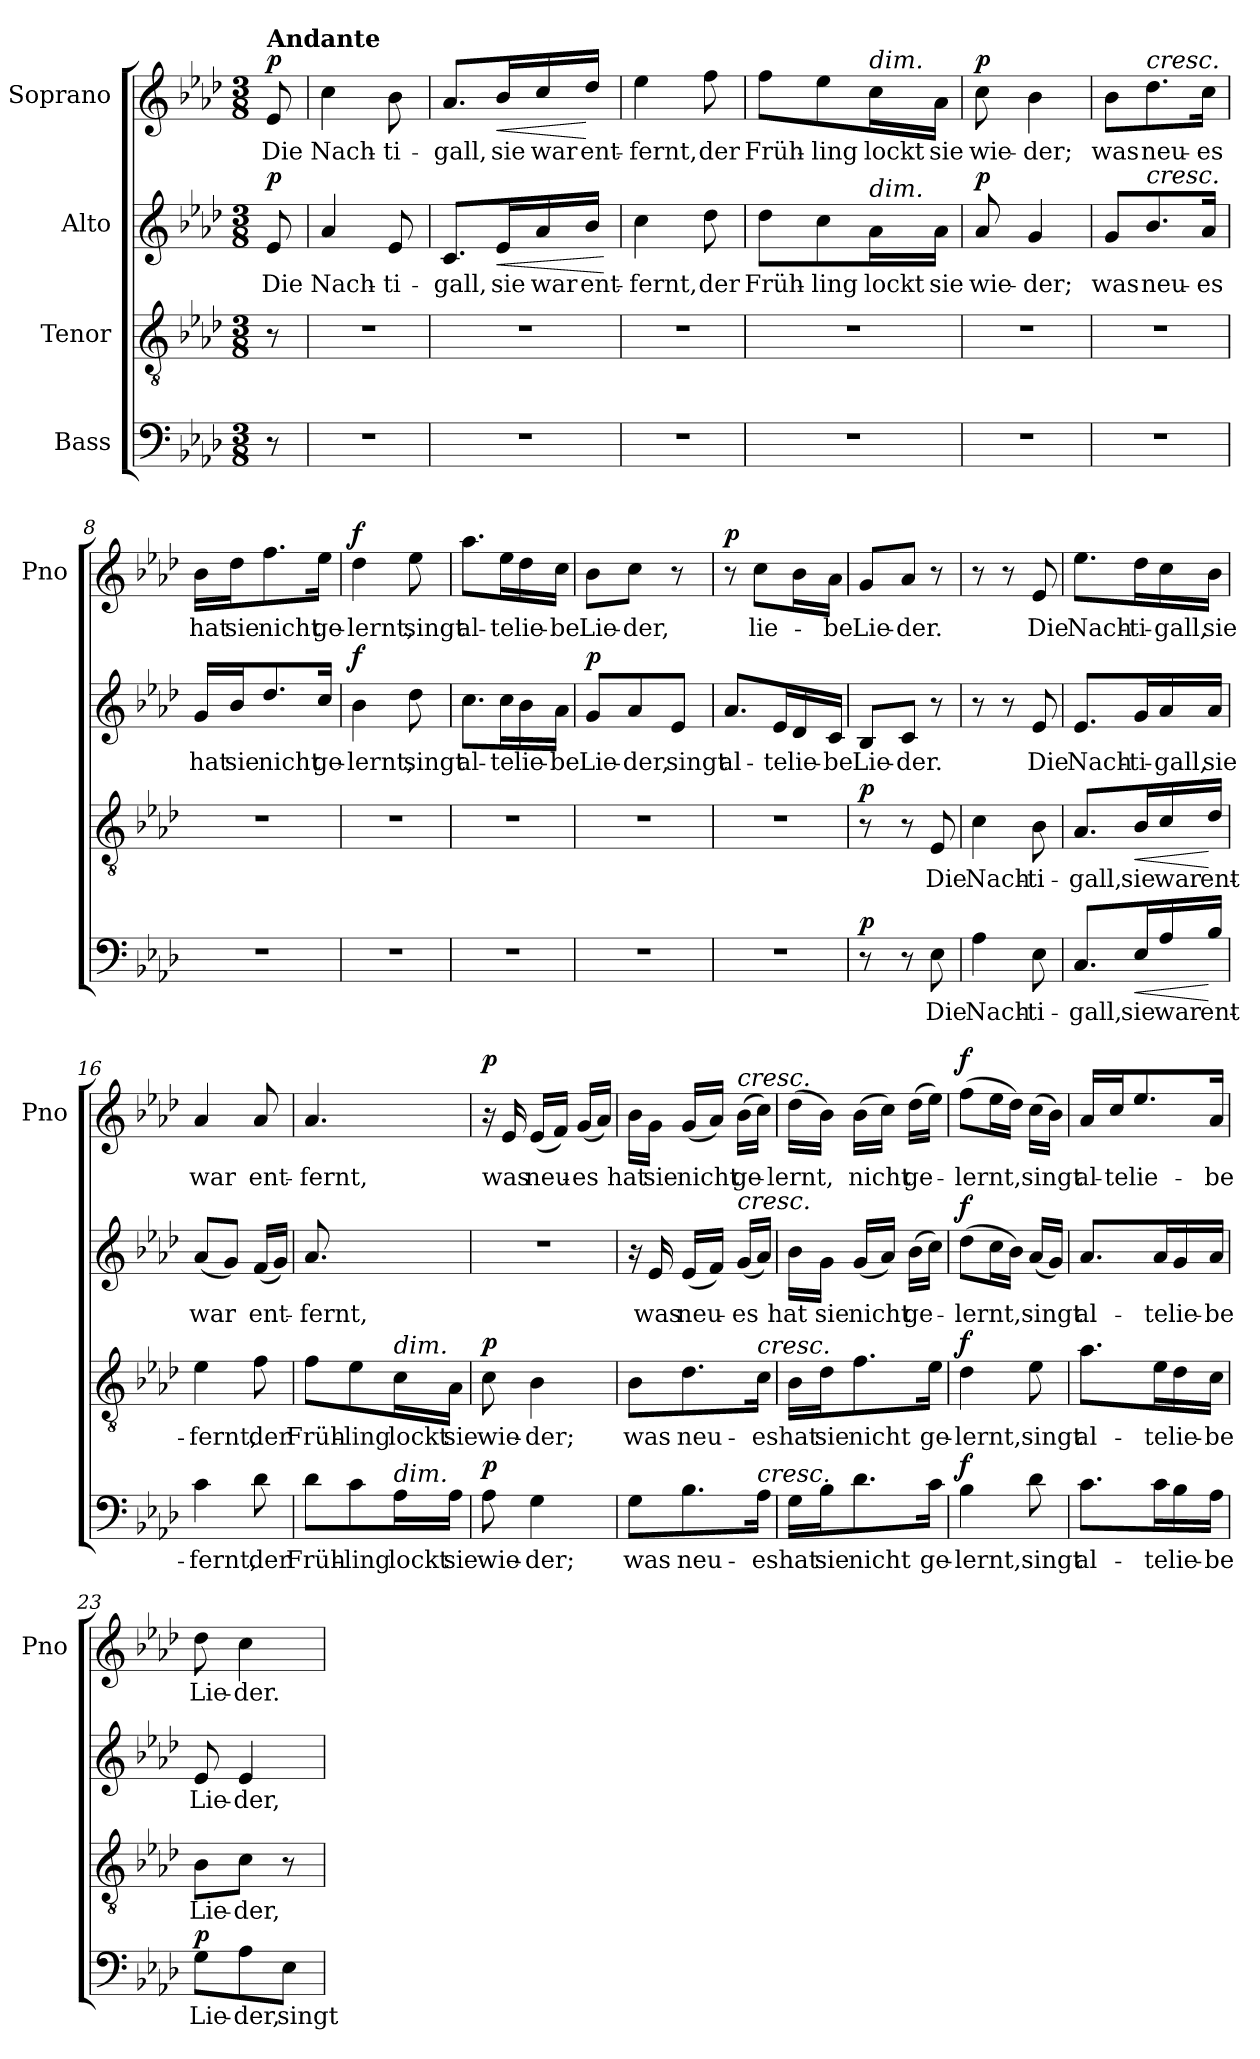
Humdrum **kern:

**kern	**text	**dynam	**kern	**text	**dynam	**kern	**text	**dynam	**kern	**text	**dynam
*part4	*part4	*part4	*part3	*part3	*part3	*part2	*part2	*part2	*part1	*part1	*part1
*staff4	*staff4	*staff4	*staff3	*staff3	*staff3	*staff2	*staff2	*staff2	*staff1	*staff1	*staff1
*I"Bass	*	*	*I"Tenor	*	*	*I"Alto	*	*	*I"Soprano	*	*
*	*	*	*	*	*	*	*	*	*I'Pno	*	*
*clefF4	*	*	*clefGv2	*	*	*clefG2	*	*	*clefG2	*	*
*k[b-e-a-d-]	*	*	*k[b-e-a-d-]	*	*	*k[b-e-a-d-]	*	*	*k[b-e-a-d-]	*	*
*A-:	*	*	*A-:	*	*	*A-:	*	*	*A-:	*	*
*M3/8	*	*	*M3/8	*	*	*M3/8	*	*	*M3/8	*	*
=1	=1	=1	=1	=1	=1	=1	=1	=1	=1	=1	=1
!	!	!	!	!	!	!	!	!	!LO:TX:a:B:t=Andante	!	!
!	!	!	!	!	!	!	!LO:LY:b	!LO:DY:b	!	!LO:LY:b	!LO:DY:b
8r	.	.	8r	.	.	8e-/	Die	p	8e-/	Die	p
=2	=2	=2	=2	=2	=2	=2	=2	=2	=2	=2	=2
!	!	!	!	!	!	!	!LO:LY:b	!	!	!LO:LY:b	!
4.r	.	.	4.r	.	.	4a-/	Nach-	.	4cc\	Nach-	.
!	!	!	!	!	!	!	!LO:LY:b	!	!	!LO:LY:b	!
.	.	.	.	.	.	8e-/	-ti-	.	8b-\	-ti-	.
=3	=3	=3	=3	=3	=3	=3	=3	=3	=3	=3	=3
!	!	!	!	!	!	!	!LO:LY:b	!	!	!LO:LY:b	!
4.r	.	.	4.r	.	.	8.c/L	-gall,	.	8.a-/L	-gall,	.
!	!	!	!	!	!	!	!LO:LY:b	!LO:HP:b	!	!LO:LY:b	!LO:HP:b
.	.	.	.	.	.	16e-/L	sie	<	16b-/L	sie	<
!	!	!	!	!	!	!	!LO:LY:b	!	!	!LO:LY:b	!
.	.	.	.	.	.	16a-/	war	.	16cc/	war	.
!	!	!	!	!	!	!	!LO:LY:b	!	!	!LO:LY:b	!
.	.	.	.	.	.	16b-/JJ	ent-	.	16dd-/JJ	ent-	[
.	.	.	.	.	.	.	.	[	.	.	.
=4	=4	=4	=4	=4	=4	=4	=4	=4	=4	=4	=4
!	!	!	!	!	!	!	!LO:LY:b	!	!	!LO:LY:b	!
4.r	.	.	4.r	.	.	4cc\	-fernt,	.	4ee-\	-fernt,	.
!	!	!	!	!	!	!	!LO:LY:b	!	!	!LO:LY:b	!
.	.	.	.	.	.	8dd-\	der	.	8ff\	der	.
=5	=5	=5	=5	=5	=5	=5	=5	=5	=5	=5	=5
!	!	!	!	!	!	!	!LO:LY:b	!	!	!LO:LY:b	!
4.r	.	.	4.r	.	.	8dd-\L	Früh-	.	8ff\L	Früh-	.
!	!	!	!	!	!	!	!LO:LY:b	!	!	!LO:LY:b	!
.	.	.	.	.	.	8cc\	-ling	.	8ee-\	-ling	.
!	!	!	!	!	!	!	!	!	!LO:TX:a:i:t=dim.	!	!
!	!	!	!	!	!	!LO:TX:a:i:t=dim.	!	!	!	!	!
!	!	!	!	!	!	!	!LO:LY:b	!	!	!LO:LY:b	!
.	.	.	.	.	.	16a-\L	lockt	.	16cc\L	lockt	.
!	!	!	!	!	!	!	!LO:LY:b	!	!	!LO:LY:b	!
.	.	.	.	.	.	16a-\JJ	sie	.	16a-\JJ	sie	.
=6	=6	=6	=6	=6	=6	=6	=6	=6	=6	=6	=6
!	!	!	!	!	!	!	!LO:LY:b	!LO:DY:b	!	!LO:LY:b	!LO:DY:b
4.r	.	.	4.r	.	.	8a-/	wie-	p	8cc\	wie-	p
!	!	!	!	!	!	!	!LO:LY:b	!	!	!LO:LY:b	!
.	.	.	.	.	.	4g/	-der;	.	4b-\	-der;	.
!!LO:LB:g=z
=7	=7	=7	=7	=7	=7	=7	=7	=7	=7	=7	=7
!	!	!	!	!	!	!	!LO:LY:b	!	!	!LO:LY:b	!
4.r	.	.	4.r	.	.	8g/L	was	.	8b-\L	was	.
!	!	!	!	!	!	!	!	!	!LO:TX:a:i:t=cresc.	!	!
!	!	!	!	!	!	!LO:TX:a:i:t=cresc.	!	!	!	!	!
!	!	!	!	!	!	!	!LO:LY:b	!	!	!LO:LY:b	!
.	.	.	.	.	.	8.b-/	neu-	.	8.dd-\	neu-	.
!	!	!	!	!	!	!	!LO:LY:b	!	!	!LO:LY:b	!
.	.	.	.	.	.	16a-/Jk	-es	.	16cc\Jk	-es	.
=8	=8	=8	=8	=8	=8	=8	=8	=8	=8	=8	=8
!	!	!	!	!	!	!	!LO:LY:b	!	!	!LO:LY:b	!
4.r	.	.	4.r	.	.	16g/LL	hat	.	16b-\LL	hat	.
!	!	!	!	!	!	!	!LO:LY:b	!	!	!LO:LY:b	!
.	.	.	.	.	.	16b-/J	sie	.	16dd-\J	sie	.
!	!	!	!	!	!	!	!LO:LY:b	!	!	!LO:LY:b	!
.	.	.	.	.	.	8.dd-/	nicht	.	8.ff\	nicht	.
!	!	!	!	!	!	!	!LO:LY:b	!	!	!LO:LY:b	!
.	.	.	.	.	.	16cc/Jk	ge-	.	16ee-\Jk	ge-	.
=9	=9	=9	=9	=9	=9	=9	=9	=9	=9	=9	=9
!	!	!	!	!	!	!	!LO:LY:b	!LO:DY:b	!	!LO:LY:b	!LO:DY:b
4.r	.	.	4.r	.	.	4b-\	-lernt,	f	4dd-\	-lernt,	f
!	!	!	!	!	!	!	!LO:LY:b	!	!	!LO:LY:b	!
.	.	.	.	.	.	8dd-\	singt	.	8ee-\	singt	.
=10	=10	=10	=10	=10	=10	=10	=10	=10	=10	=10	=10
!	!	!	!	!	!	!	!LO:LY:b	!	!	!LO:LY:b	!
4.r	.	.	4.r	.	.	8.cc\L	al-	.	8.aa-\L	al-	.
!	!	!	!	!	!	!	!LO:LY:b	!	!	!LO:LY:b	!
.	.	.	.	.	.	16cc\L	-te	.	16ee-\L	-te	.
!	!	!	!	!	!	!	!LO:LY:b	!	!	!LO:LY:b	!
.	.	.	.	.	.	16b-\	lie-	.	16dd-\	lie-	.
!	!	!	!	!	!	!	!LO:LY:b	!	!	!LO:LY:b	!
.	.	.	.	.	.	16a-\JJ	-be	.	16cc\JJ	-be	.
=11	=11	=11	=11	=11	=11	=11	=11	=11	=11	=11	=11
!	!	!	!	!	!	!	!LO:LY:b	!LO:DY:b	!	!LO:LY:b	!
4.r	.	.	4.r	.	.	8g/L	Lie-	p	8b-\L	Lie-	.
!	!	!	!	!	!	!	!LO:LY:b	!	!	!LO:LY:b	!
.	.	.	.	.	.	8a-/	-der,	.	8cc\J	-der,	.
!	!	!	!	!	!	!	!LO:LY:b	!	!	!	!
.	.	.	.	.	.	8e-/J	singt	.	8r	.	.
=12	=12	=12	=12	=12	=12	=12	=12	=12	=12	=12	=12
!	!	!	!	!	!	!	!LO:LY:b	!	!	!	!LO:DY:b
4.r	.	.	4.r	.	.	8.a-/L	al-	.	8r	.	p
!	!	!	!	!	!	!	!	!	!	!LO:LY:b	!
.	.	.	.	.	.	.	.	.	8cc\L	lie-	.
!	!	!	!	!	!	!	!LO:LY:b	!	!	!	!
.	.	.	.	.	.	16e-/L	-te	.	.	.	.
!	!	!	!	!	!	!	!LO:LY:b	!	!	!	!
.	.	.	.	.	.	16d-/	lie-	.	16b-\L	.	.
!	!	!	!	!	!	!	!LO:LY:b	!	!	!LO:LY:b	!
.	.	.	.	.	.	16c/JJ	-be	.	16a-\JJ	-be	.
!!LO:PB:g=z
=13	=13	=13	=13	=13	=13	=13	=13	=13	=13	=13	=13
!	!	!LO:DY:b	!	!	!LO:DY:b	!	!LO:LY:b	!	!	!LO:LY:b	!
8r	.	p	8r	.	p	8B-/L	Lie-	.	8g/L	Lie-	.
!	!	!	!	!	!	!	!LO:LY:b	!	!	!LO:LY:b	!
8r	.	.	8r	.	.	8c/J	-der.	.	8a-/J	-der.	.
!	!LO:LY:b	!	!	!LO:LY:b	!	!	!	!	!	!	!
8E-\	Die	.	8E-/	Die	.	8r	.	.	8r	.	.
=14	=14	=14	=14	=14	=14	=14	=14	=14	=14	=14	=14
!	!LO:LY:b	!	!	!LO:LY:b	!	!	!	!	!	!	!
4A-\	Nach-	.	4c\	Nach-	.	8r	.	.	8r	.	.
.	.	.	.	.	.	8r	.	.	8r	.	.
!	!LO:LY:b	!	!	!LO:LY:b	!	!	!LO:LY:b	!	!	!LO:LY:b	!
8E-\	-ti-	.	8B-\	-ti-	.	8e-/	Die	.	8e-/	Die	.
=15	=15	=15	=15	=15	=15	=15	=15	=15	=15	=15	=15
!	!LO:LY:b	!	!	!LO:LY:b	!	!	!LO:LY:b	!	!	!LO:LY:b	!
8.C/L	-gall,	.	8.A-/L	-gall,	.	8.e-/L	Nach-	.	8.ee-\L	Nach-	.
!	!LO:LY:b	!LO:HP:b	!	!LO:LY:b	!LO:HP:b	!	!LO:LY:b	!	!	!LO:LY:b	!
16E-/L	sie	<	16B-/L	sie	<	16g/L	-ti-	.	16dd-\L	-ti-	.
!	!LO:LY:b	!	!	!LO:LY:b	!	!	!LO:LY:b	!	!	!LO:LY:b	!
16A-/	war	.	16c/	war	.	16a-/	-gall,	.	16cc\	-gall,	.
!	!LO:LY:b	!	!	!LO:LY:b	!	!	!LO:LY:b	!	!	!LO:LY:b	!
16B-/JJ	ent-	[	16d-/JJ	ent-	[	16a-/JJ	sie	.	16b-\JJ	sie	.
=16	=16	=16	=16	=16	=16	=16	=16	=16	=16	=16	=16
!	!LO:LY:b	!	!	!LO:LY:b	!	!	!LO:LY:b	!	!	!LO:LY:b	!
4c\	-fernt,	.	4e-\	-fernt,	.	(<8a-/L	war	.	4a-/	war	.
.	.	.	.	.	.	8g/J)	.	.	.	.	.
!	!LO:LY:b	!	!	!LO:LY:b	!	!	!LO:LY:b	!	!	!LO:LY:b	!
8d-\	der	.	8f\	der	.	(<16f/LL	ent-	.	8a-/	ent-	.
.	.	.	.	.	.	16g/JJ)	.	.	.	.	.
=17	=17	=17	=17	=17	=17	=17	=17	=17	=17	=17	=17
!	!LO:LY:b	!	!	!LO:LY:b	!	!	!LO:LY:b	!	!	!LO:LY:b	!
8d-\L	Früh-	.	8f\L	Früh-	.	8.a-/	-fernt,	.	4.a-/	-fernt,	.
!	!LO:LY:b	!	!	!LO:LY:b	!	!	!	!	!	!	!
8c\	-ling	.	8e-\	-ling	.	.	.	.	.	.	.
.	.	.	.	.	.	8.ryy	.	.	.	.	.
!	!	!	!LO:TX:a:i:t=dim.	!	!	!	!	!	!	!	!
!LO:TX:a:i:t=dim.	!	!	!	!	!	!	!	!	!	!	!
!	!LO:LY:b	!	!	!LO:LY:b	!	!	!	!	!	!	!
16A-\L	lockt	.	16c\L	lockt	.	.	.	.	.	.	.
!	!LO:LY:b	!	!	!LO:LY:b	!	!	!	!	!	!	!
16A-\JJ	sie	.	16A-\JJ	sie	.	.	.	.	.	.	.
=18	=18	=18	=18	=18	=18	=18	=18	=18	=18	=18	=18
!	!LO:LY:b	!LO:DY:b	!	!LO:LY:b	!LO:DY:b	!	!	!	!	!	!LO:DY:b
8A-\	wie-	p	8c\	wie-	p	4.r	.	.	16r	.	p
!	!	!	!	!	!	!	!	!	!	!LO:LY:b	!
.	.	.	.	.	.	.	.	.	16e-/	was	.
!	!LO:LY:b	!	!	!LO:LY:b	!	!	!	!	!	!LO:LY:b	!
4G\	-der;	.	4B-\	-der;	.	.	.	.	(<16e-/LL	neu-	.
.	.	.	.	.	.	.	.	.	16f/JJ)	.	.
!	!	!	!	!	!	!	!	!	!	!LO:LY:b	!
.	.	.	.	.	.	.	.	.	(<16g/LL	-es	.
.	.	.	.	.	.	.	.	.	16a-/JJ)	.	.
!!LO:PB:g=z
=19	=19	=19	=19	=19	=19	=19	=19	=19	=19	=19	=19
!	!LO:LY:b	!	!	!LO:LY:b	!	!	!	!	!	!LO:LY:b	!
8G\L	was	.	8B-\L	was	.	16r	.	.	16b-\LL	hat	.
!	!	!	!	!	!	!	!LO:LY:b	!	!	!LO:LY:b	!
.	.	.	.	.	.	16e-/	was	.	16g\JJ	sie	.
!	!LO:LY:b	!	!	!LO:LY:b	!	!	!LO:LY:b	!	!	!LO:LY:b	!
8.B-\	neu-	.	8.d-\	neu-	.	(<16e-/LL	neu-	.	(<16g/LL	nicht	.
.	.	.	.	.	.	16f/JJ)	.	.	16a-/JJ)	.	.
!	!	!	!	!	!	!	!	!	!LO:TX:a:i:t=cresc.	!	!
!	!	!	!	!	!	!LO:TX:a:i:t=cresc.	!	!	!	!	!
!	!	!	!	!	!	!	!LO:LY:b	!	!	!LO:LY:b	!
.	.	.	.	.	.	(<16g/LL	-es	.	(>16b-\LL	ge-	.
!	!	!	!LO:TX:a:i:t=cresc.	!	!	!	!	!	!	!	!
!LO:TX:a:i:t=cresc.	!	!	!	!	!	!	!	!	!	!	!
!	!LO:LY:b	!	!	!LO:LY:b	!	!	!	!	!	!	!
16A-\Jk	-es	.	16c\Jk	-es	.	16a-/JJ)	.	.	16cc\JJ)	.	.
=20	=20	=20	=20	=20	=20	=20	=20	=20	=20	=20	=20
!	!LO:LY:b	!	!	!LO:LY:b	!	!	!LO:LY:b	!	!	!LO:LY:b	!
16G\LL	hat	.	16B-\LL	hat	.	16b-\LL	hat	.	(>16dd-\LL	-lernt,	.
!	!LO:LY:b	!	!	!LO:LY:b	!	!	!LO:LY:b	!	!	!	!
16B-\J	sie	.	16d-\J	sie	.	16g\JJ	sie	.	16b-\JJ)	.	.
!	!LO:LY:b	!	!	!LO:LY:b	!	!	!LO:LY:b	!	!	!LO:LY:b	!
8.d-\	nicht	.	8.f\	nicht	.	(<16g/LL	nicht	.	(>16b-\LL	nicht	.
.	.	.	.	.	.	16a-/JJ)	.	.	16cc\JJ)	.	.
!	!	!	!	!	!	!	!LO:LY:b	!	!	!LO:LY:b	!
.	.	.	.	.	.	(>16b-\LL	ge-	.	(>16dd-\LL	ge-	.
!	!LO:LY:b	!	!	!LO:LY:b	!	!	!	!	!	!	!
16c\Jk	ge-	.	16e-\Jk	ge-	.	16cc\JJ)	.	.	16ee-\JJ)	.	.
=21	=21	=21	=21	=21	=21	=21	=21	=21	=21	=21	=21
!	!LO:LY:b	!LO:DY:b	!	!LO:LY:b	!LO:DY:b	!	!LO:LY:b	!LO:DY:b	!	!LO:LY:b	!LO:DY:b
4B-\	-lernt,	f	4d-\	-lernt,	f	(>8dd-\L	-lernt,	f	(>8ff\L	-lernt,	f
.	.	.	.	.	.	16cc\L	.	.	16ee-\L	.	.
.	.	.	.	.	.	16b-\JJ)	.	.	16dd-\JJ)	.	.
!	!LO:LY:b	!	!	!LO:LY:b	!	!	!LO:LY:b	!	!	!LO:LY:b	!
8d-\	singt	.	8e-\	singt	.	(<16a-/LL	singt	.	(>16cc\LL	singt	.
.	.	.	.	.	.	16g/JJ)	.	.	16b-\JJ)	.	.
=22	=22	=22	=22	=22	=22	=22	=22	=22	=22	=22	=22
!	!LO:LY:b	!	!	!LO:LY:b	!	!	!LO:LY:b	!	!	!LO:LY:b	!
8.c\L	al-	.	8.a-\L	al-	.	8.a-/L	al-	.	16a-/LL	al-	.
!	!	!	!	!	!	!	!	!	!	!LO:LY:b	!
.	.	.	.	.	.	.	.	.	16cc/J	-te	.
!	!	!	!	!	!	!	!	!	!	!LO:LY:b	!
.	.	.	.	.	.	.	.	.	8.ee-/	lie-	.
!	!LO:LY:b	!	!	!LO:LY:b	!	!	!LO:LY:b	!	!	!	!
16c\L	-te	.	16e-\L	-te	.	16a-/L	-te	.	.	.	.
!	!LO:LY:b	!	!	!LO:LY:b	!	!	!LO:LY:b	!	!	!	!
16B-\	lie-	.	16d-\	lie-	.	16g/	lie-	.	.	.	.
!	!LO:LY:b	!	!	!LO:LY:b	!	!	!LO:LY:b	!	!	!LO:LY:b	!
16A-\JJ	-be	.	16c\JJ	-be	.	16a-/JJ	-be	.	16a-/Jk	-be	.
=23	=23	=23	=23	=23	=23	=23	=23	=23	=23	=23	=23
!	!LO:LY:b	!LO:DY:b	!	!LO:LY:b	!	!	!LO:LY:b	!	!	!LO:LY:b	!
8G\L	Lie-	p	8B-\L	Lie-	.	8e-/	Lie-	.	8dd-\	Lie-	.
!	!LO:LY:b	!	!	!LO:LY:b	!	!	!LO:LY:b	!	!	!LO:LY:b	!
8A-\	-der,	.	8c\J	-der,	.	4e-/	-der,	.	4cc\	-der.	.
!	!LO:LY:b	!	!	!	!	!	!	!	!	!	!
8E-\J	singt	.	8r	.	.	.	.	.	.	.	.
=	=	=	=	=	=	=	=	=	=	=	=
*-	*-	*-	*-	*-	*-	*-	*-	*-	*-	*-	*-
